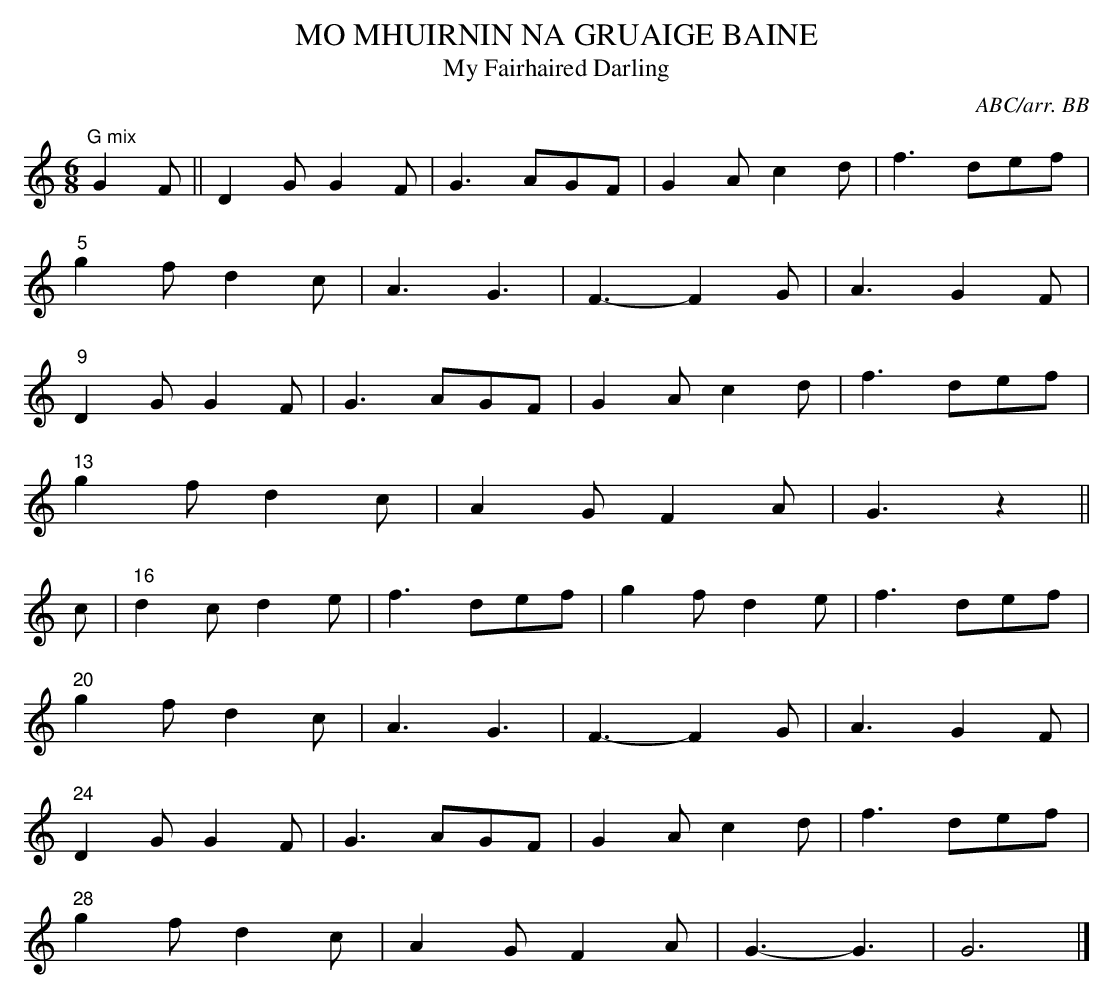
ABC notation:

X:1
T:MO MHUIRNIN NA GRUAIGE BAINE
T:My Fairhaired Darling
Y:"with spirit and feeling"
C:ABC/arr. BB
L:1/8
M:6/8
K:C
"^G mix"
G2F||D2G G2F|G3 AGF|G2A c2d|f3 def|
"5"g2f d2c|A3G3|F3-F2G|A3 G2F|
"9"D2G G2F|G3 AGF|G2A c2d|f3 def|
"13"g2f d2c|A2G F2A|G3 z2||
c|"16"d2c d2e|f3 def|g2f d2e|f3 def|
"20"g2f d2c|A3G3|F3-F2G|A3 G2F|
"24"D2G G2F|G3 AGF|G2A c2d|f3 def|
"28"g2f d2c|A2G F2A|G3-G3|G6|]
